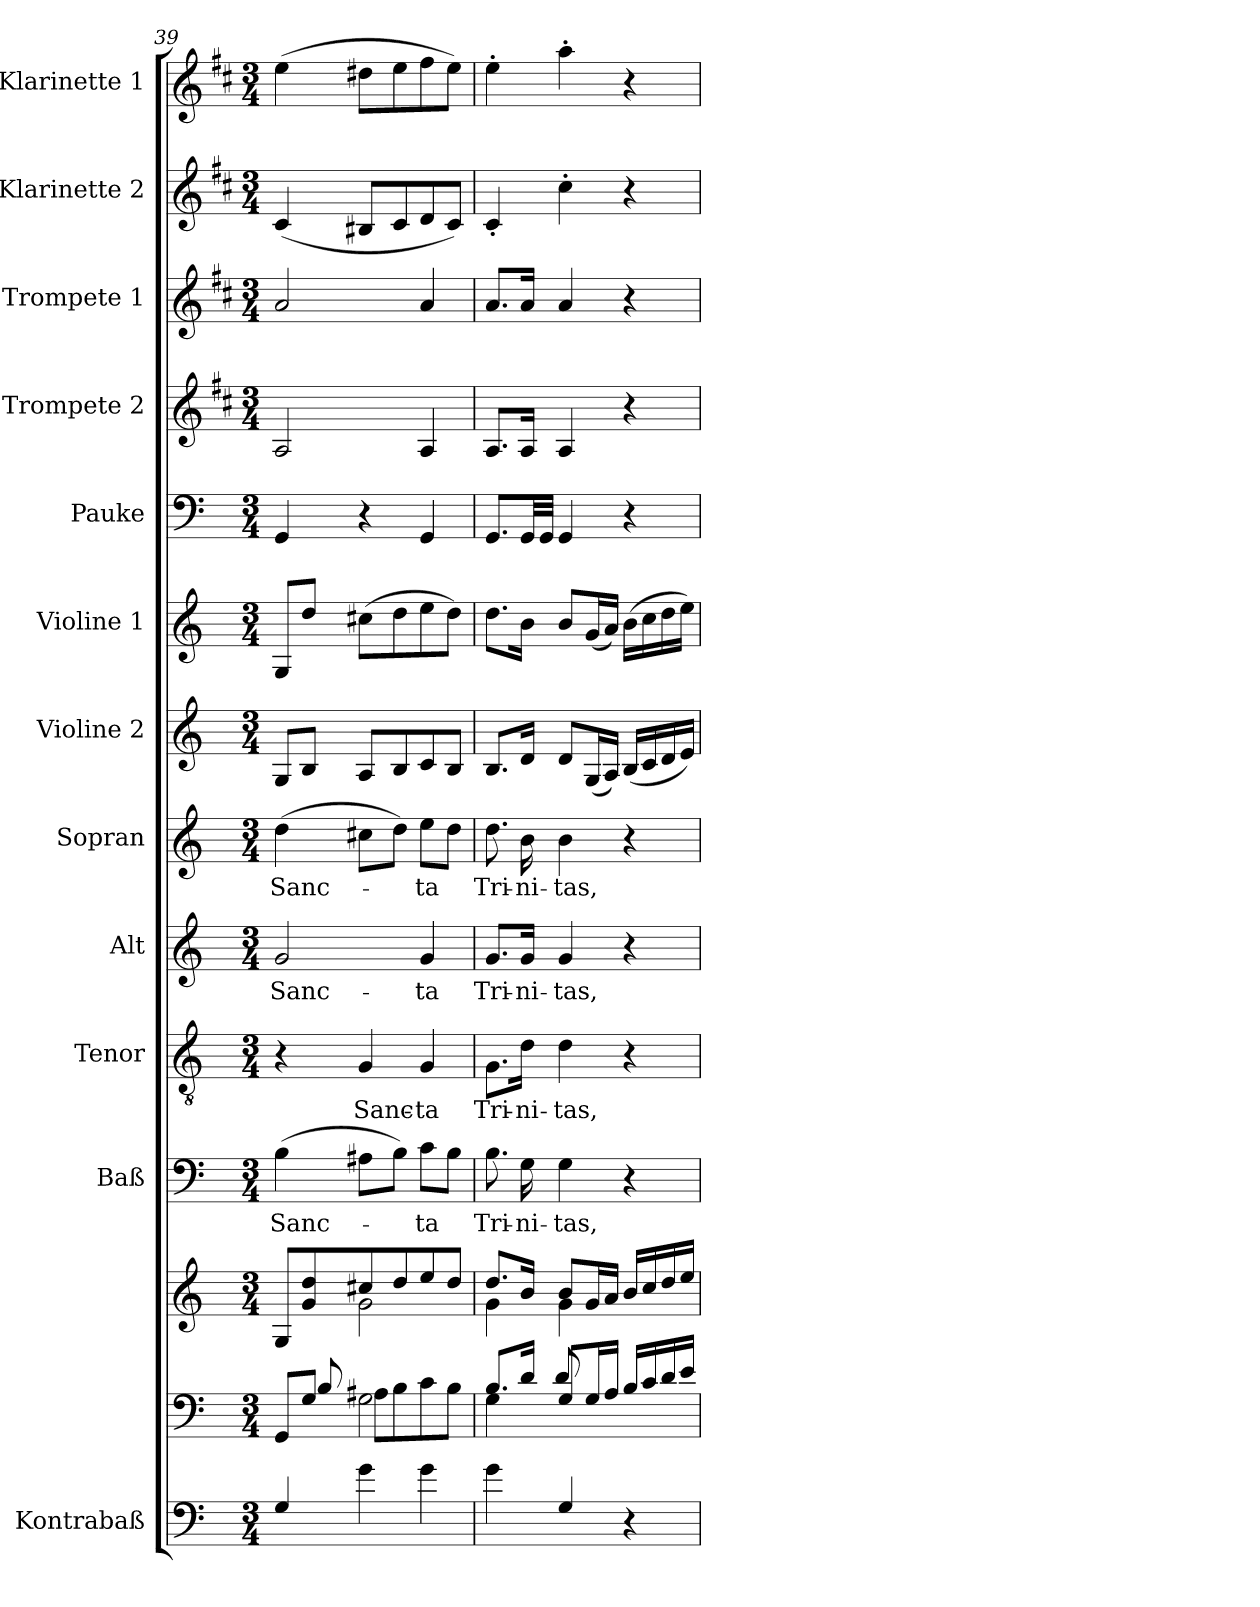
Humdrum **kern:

**kern	**kern	**kern	**kern	**text	**kern	**text	**kern	**text	**kern	**text	**kern	**kern	**kern	**kern	**kern	**kern	**kern
*part13	*part12	*part12	*part11	*part11	*part10	*part10	*part9	*part9	*part8	*part8	*part7	*part6	*part5	*part4	*part3	*part2	*part1
*staff14	*staff13	*staff12	*staff11	*staff11	*staff10	*staff10	*staff9	*staff9	*staff8	*staff8	*staff7	*staff6	*staff5	*staff4	*staff3	*staff2	*staff1
*I"Kontrabaß	*	*	*I"Baß	*	*I"Tenor	*	*I"Alt	*	*I"Sopran	*	*I"Violine 2	*I"Violine 1	*I"Pauke	*I"Trompete 2	*I"Trompete 1	*I"Klarinette 2	*I"Klarinette 1
*	*	*	*	*	*	*	*	*	*	*	*I'Vln	*I'Vln	*	*I'Tpt	*I'Tpt	*	*
!!LO:PB:g=z
*clefF4	*clefF4	*clefG2	*clefF4	*	*clefGv2	*	*clefG2	*	*clefG2	*	*clefG2	*clefG2	*clefF4	*clefG2	*clefG2	*clefG2	*clefG2
*ITrd7c12	*	*	*	*	*	*	*	*	*	*	*	*	*	*ITrd1c2	*ITrd1c2	*ITrd1c2	*ITrd1c2
*k[]	*k[]	*k[]	*k[]	*	*k[]	*	*k[]	*	*k[]	*	*k[]	*k[]	*k[]	*k[]	*k[]	*k[]	*k[]
*C:	*C:	*C:	*C:	*	*C:	*	*C:	*	*C:	*	*C:	*C:	*C:	*C:	*C:	*C:	*C:
*M3/4	*M3/4	*M3/4	*M3/4	*	*M3/4	*	*M3/4	*	*M3/4	*	*M3/4	*M3/4	*M3/4	*M3/4	*M3/4	*M3/4	*M3/4
=39	=39	=39	=39	=39	=39	=39	=39	=39	=39	=39	=39	=39	=39	=39	=39	=39	=39
*	*^	*^	*	*	*	*	*	*	*	*	*	*	*	*	*	*	*
!	!	!	!	!	!	!LO:LY:b	!	!	!	!LO:LY:b	!	!LO:LY:b	!	!	!	!	!	!	!
4GG/	8GG\L	8ryy	8G/L	4ryy	(>4B\	Sanc-	4r	.	2g/	Sanc-	(>4dd\	Sanc-	8G/L	8G/L	4GG/	2G/	2g/	(<4B/	(>4dd\
.	8G/J	8B/	8g/ 8dd/	.	.	.	.	.	.	.	.	.	8B/J	8dd/J	.	.	.	.	.
!	!	!	!	!	!	!	!	!LO:LY:b	!	!	!	!	!	!	!	!	!	!	!
4G\	2G\	8A#X/L	8cc#X/	2g\	8A#X\L	.	4G/	Sanc-	.	.	8cc#X\L	.	8A/L	(>8cc#X\L	4r	.	.	8A#X/L	8cc#X\L
.	.	8B\	8dd/	.	8B\J)	.	.	.	.	.	8dd\J)	.	8B/	8dd\	.	.	.	8B/	8dd\
!	!	!	!	!	!	!LO:LY:b	!	!LO:LY:b	!	!LO:LY:b	!	!LO:LY:b	!	!	!	!	!	!	!
4G\	.	8c\	8ee/	.	8c\L	-ta	4G/	-ta	4g/	-ta	8ee\L	-ta	8c/	8ee\	4GG/	4G/	4g/	8c/	8ee\
.	.	8B\J	8dd/J	.	8B\J	.	.	.	.	.	8dd\J	.	8B/J	8dd\J)	.	.	.	8B/J)	8dd\J)
=40	=40	=40	=40	=40	=40	=40	=40	=40	=40	=40	=40	=40	=40	=40	=40	=40	=40	=40	=40
!	!	!	!	!	!	!LO:LY:b	!	!LO:LY:b	!	!LO:LY:b	!	!LO:LY:b	!	!	!	!	!	!	!
4G\	4G\	8.B/L	8.dd/L	4g\	8.B\	Tri-	8.G\L	Tri-	8.g/L	Tri-	8.dd\	Tri-	8.B/L	8.dd\L	8.GG/L	8.G/L	8.g/L	4B'</	4dd'>\
!	!	!	!	!	!	!LO:LY:b	!	!LO:LY:b	!	!LO:LY:b	!	!LO:LY:b	!	!	!	!	!	!	!
.	.	16d\Jk	16b/Jk	.	16G\	-ni-	16d\Jk	-ni-	16g/Jk	-ni-	16b\	-ni-	16d/Jk	16b\Jk	32GG/LL	16G/Jk	16g/Jk	.	.
.	.	.	.	.	.	.	.	.	.	.	.	.	.	.	32GG/JJJ	.	.	.	.
!	!	!	!	!	!	!LO:LY:b	!	!LO:LY:b	!	!LO:LY:b	!	!LO:LY:b	!	!	!	!	!	!	!
4GG/	8G\L	8d/	8b/L	4g\	4G\	-tas,	4d\	-tas,	4g/	-tas,	4b\	-tas,	8d/L	8b/L	4GG/	4G/	4g/	4b'>\	4gg'>\
.	16G/L	4.ryy	16g/L	.	.	.	.	.	.	.	.	.	(<16G/L	(<16g/L	.	.	.	.	.
.	16A/JJ	.	16a/JJ	.	.	.	.	.	.	.	.	.	16A/JJ)	16a/JJ)	.	.	.	.	.
4r	16B\LL	.	16b/LL	4ryy	4r	.	4r	.	4r	.	4r	.	(<16B/LL	(>16b\LL	4r	4r	4r	4r	4r
.	16c/	.	16cc/	.	.	.	.	.	.	.	.	.	16c/	16cc\	.	.	.	.	.
.	16d/	.	16dd/	.	.	.	.	.	.	.	.	.	16d/	16dd\	.	.	.	.	.
.	16e/JJ	.	16ee/JJ	.	.	.	.	.	.	.	.	.	16e/JJ)	16ee\JJ)	.	.	.	.	.
*	*v	*v	*	*	*	*	*	*	*	*	*	*	*	*	*	*	*	*	*
*	*	*v	*v	*	*	*	*	*	*	*	*	*	*	*	*	*	*	*
=	=	=	=	=	=	=	=	=	=	=	=	=	=	=	=	=	=
*-	*-	*-	*-	*-	*-	*-	*-	*-	*-	*-	*-	*-	*-	*-	*-	*-	*-
